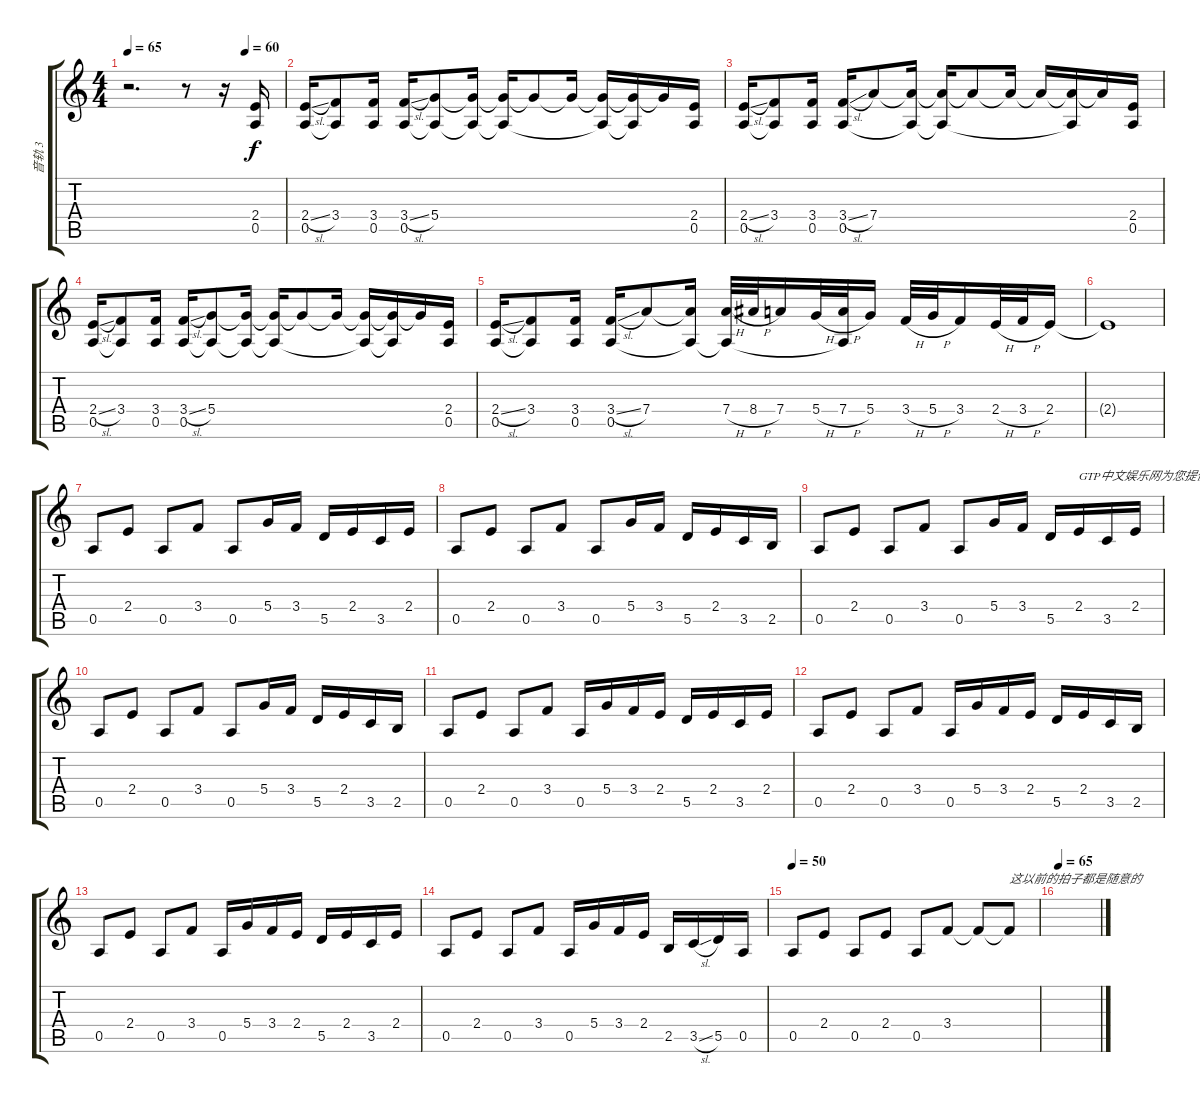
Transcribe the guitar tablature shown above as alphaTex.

\track ("音轨 3" "音轨 3") {instrument acousticguitarsteel}
\staff {score tabs}
\tuning (E4 B3 G3 D3 A2 E2) {hide}
\ts (4 4)
\tempo 65
\tempo (60 0.75)
\tempo 65
\clef g2
\ks c
r.2{d dy f instrument acousticguitarsteel} r.8 r.16 (2.4 0.5).16 |
(2.4{sl} 0.5).16 (3.4 0.5{t}).8 (3.4 0.5).16 (3.4{sl} 0.5).16 (5.4 0.5{t}).8 (5.4{t} 0.5{t}).16 (5.4{t} 0.5{t}).16 5.4{t}.8 5.4{t}.16 (5.4{t} 0.5{t}).16 (5.4{t} 0.5{t}).16 5.4{t}.16 (2.4 0.5).16 |
(2.4{sl} 0.5).16 (3.4 0.5{t}).8 (3.4 0.5).16 (3.4{sl} 0.5).16 7.4.8 (7.4{t} 0.5{t}).16 (7.4{t} 0.5{t}).16 7.4{t}.8 7.4{t}.16 7.4{t}.16 (7.4{t} 0.5{t}).16 7.4{t}.16 (2.4 0.5).16 |
(2.4{sl} 0.5).16 (3.4 0.5{t}).8 (3.4 0.5).16 (3.4{sl} 0.5).16 (5.4 0.5{t}).8 (5.4{t} 0.5{t}).16 (5.4{t} 0.5{t}).16 5.4{t}.8 5.4{t}.16 (5.4{t} 0.5{t}).16 (5.4{t} 0.5{t}).16 5.4{t}.16 (2.4 0.5).16 |
(2.4{sl} 0.5).16 (3.4 0.5{t}).8 (3.4 0.5).16 (3.4{sl} 0.5).16 7.4.8 (7.4{t} 0.5{t}).16 (7.4{h} 0.5{t}).32 8.4{h}.32 7.4.16 5.4{h}.32 (7.4{h} 0.5{t}).32 5.4.16 3.4{h}.32 5.4{h}.32 3.4.16 2.4{h}.32 3.4{h}.32 2.4.16 |
2.4{t}.1 |
0.5.8 2.4.8 0.5.8 3.4.8 0.5.8 5.4.16 3.4.16 5.5.16 2.4.16 3.5.16 2.4.16 |
0.5.8 2.4.8 0.5.8 3.4.8 0.5.8 5.4.16 3.4.16 5.5.16 2.4.16 3.5.16 2.5.16 |
0.5.8 2.4.8 0.5.8 3.4.8 0.5.8 5.4.16 3.4.16 5.5.16 2.4.16{txt "GTP中文娱乐网为您提供优秀的谱子"} 3.5.16 2.4.16 |
0.5.8 2.4.8 0.5.8 3.4.8 0.5.8 5.4.16 3.4.16 5.5.16 2.4.16 3.5.16 2.5.16 |
0.5.8 2.4.8 0.5.8 3.4.8 0.5.16 5.4.16 3.4.16 2.4.16 5.5.16 2.4.16 3.5.16 2.4.16 |
0.5.8 2.4.8 0.5.8 3.4.8 0.5.16 5.4.16 3.4.16 2.4.16 5.5.16 2.4.16 3.5.16 2.5.16 |
0.5.8 2.4.8 0.5.8 3.4.8 0.5.16 5.4.16 3.4.16 2.4.16 5.5.16 2.4.16 3.5.16 2.4.16 |
0.5.8 2.4.8 0.5.8 3.4.8 0.5.16 5.4.16 3.4.16 2.4.16 2.5.16 3.5{sl}.16 5.5.16 0.5.16 |
\tempo 50
0.5.8 2.4.8 0.5.8 2.4.8 0.5.8 3.4.8 3.4{t}.8 3.4{t}.8{txt "这以前的拍子都是随意的"} |
\tempo 65
